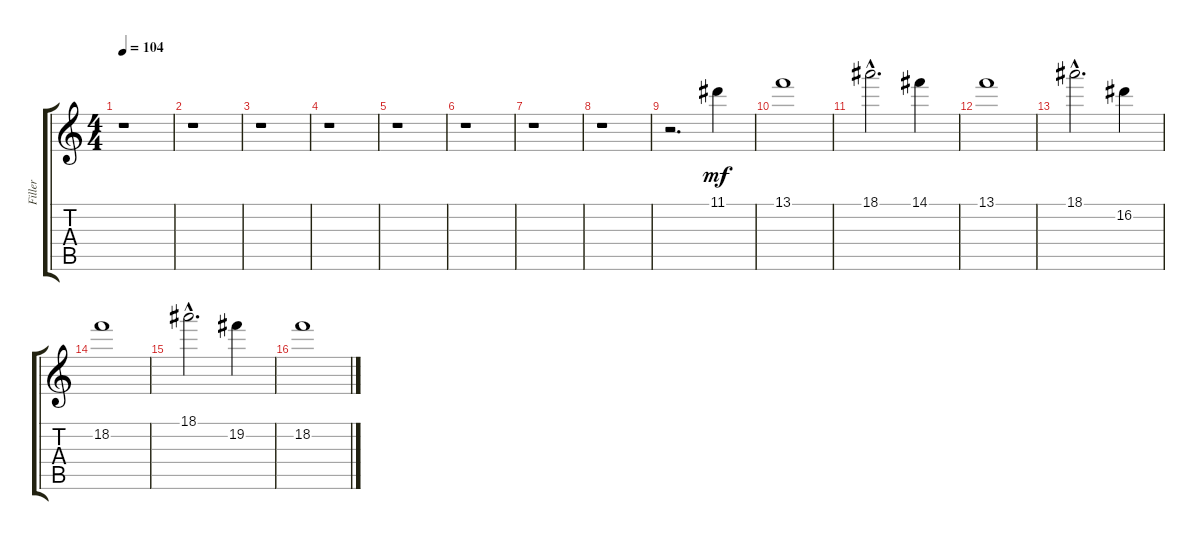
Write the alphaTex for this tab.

\track ("Filler" "Filler") {instrument distortionguitar}
\staff {score tabs}
\tuning (E4 B3 G3 D3 A2 E2) {hide}
\ts (4 4)
\tempo 104
\clef g2
\ks c
r.1{dy mf} |
r.1 |
r.1 |
r.1 |
r.1 |
r.1 |
r.1 |
r.1 |
r.2{d} 11.1.4 |
13.1.1 |
18.1{hac}.2{d} 14.1.4 |
13.1.1 |
18.1{hac}.2{d} 16.2.4 |
18.2.1 |
18.1{hac}.2{d} 19.2.4 |
18.2.1
